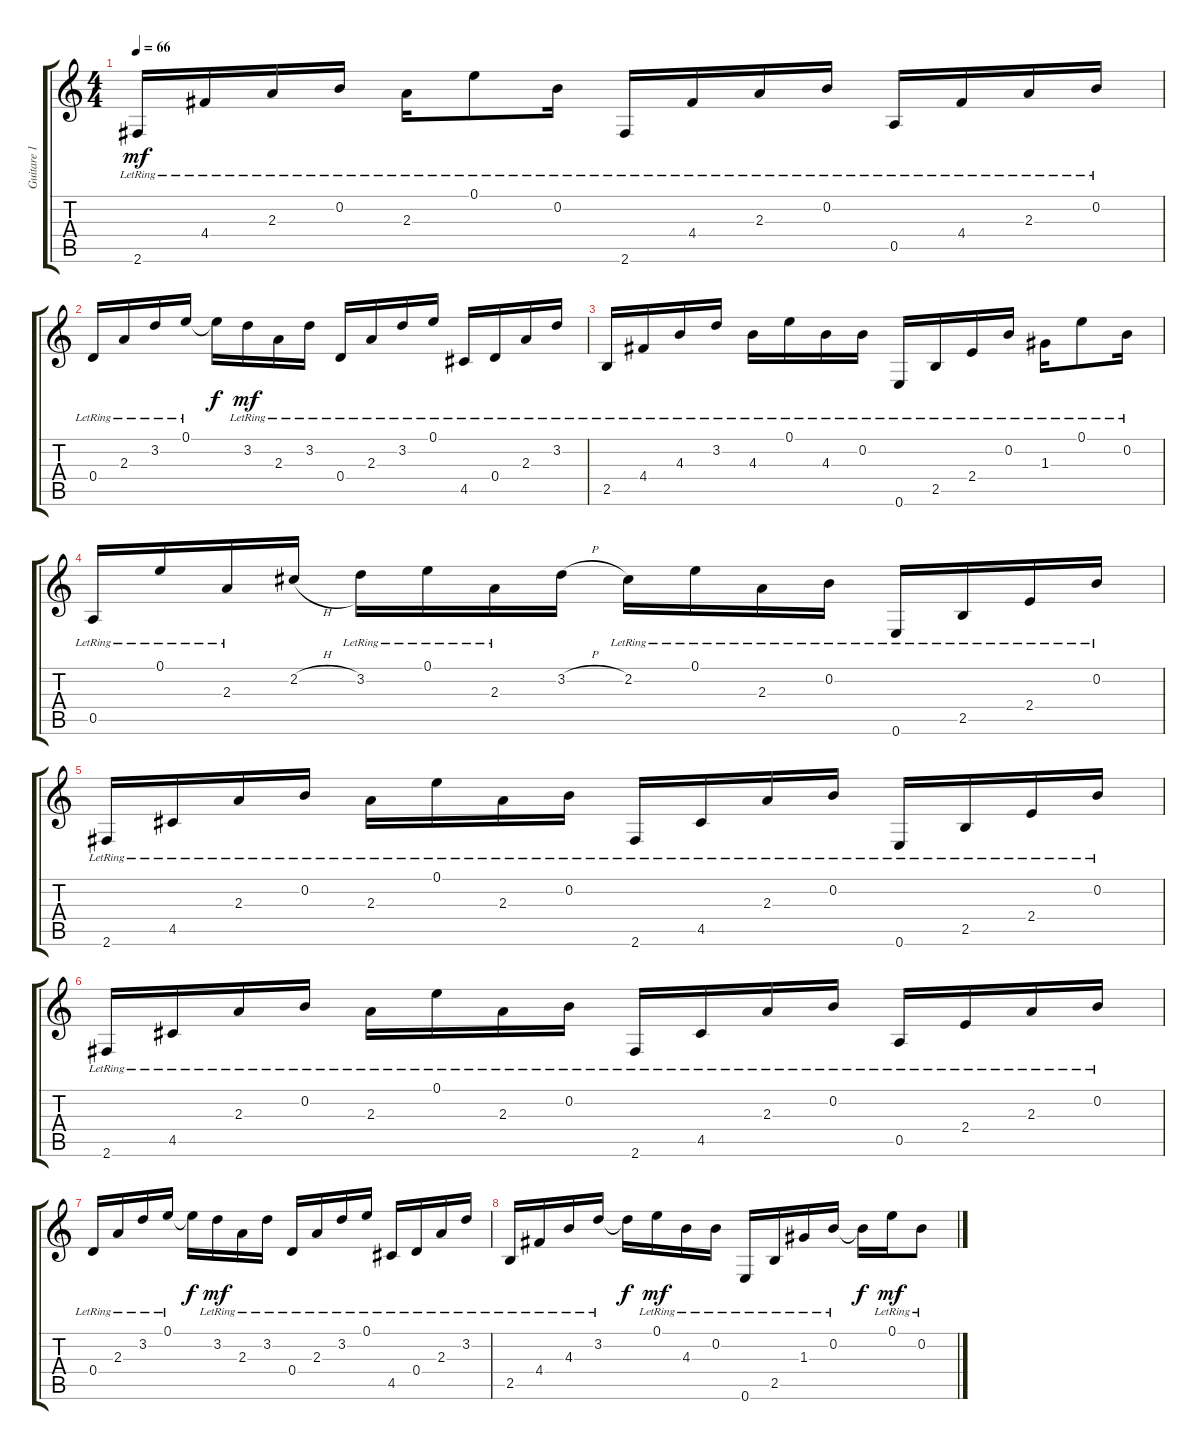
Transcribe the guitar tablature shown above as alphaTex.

\track ("Guitare 1" "Guitare 1") {instrument acousticguitarnylon}
\staff {score tabs}
\tuning (E4 B3 G3 D3 A2 E2) {hide}
\ts (4 4)
\tempo 66
\clef g2
\ks c
2.6{lr}.16{dy mf} 4.4{lr}.16 2.3{lr}.16 0.2{lr}.16 2.3{lr}.16 0.1{lr}.8 0.2{lr}.16 2.6{lr}.16 4.4{lr}.16 2.3{lr}.16 0.2{lr}.16 0.5{lr}.16 4.4{lr}.16 2.3{lr}.16 0.2{lr}.16 |
0.4{lr}.16 2.3{lr}.16 3.2{lr}.16 0.1{lr}.16 0.1{t}.16{dy f} 3.2{lr}.16{dy mf} 2.3{lr}.16 3.2{lr}.16 0.4{lr}.16 2.3{lr}.16 3.2{lr}.16 0.1{lr}.16 4.5{lr}.16 0.4{lr}.16 2.3{lr}.16 3.2{lr}.16 |
2.5{lr}.16 4.4{lr}.16 4.3{lr}.16 3.2{lr}.16 4.3{lr}.16 0.1{lr}.16 4.3{lr}.16 0.2{lr}.16 0.6{lr}.16 2.5{lr}.16 2.4{lr}.16 0.2{lr}.16 1.3{lr}.16 0.1{lr}.8 0.2{lr}.16 |
0.5{lr}.16 0.1{lr}.16 2.3{lr}.16 2.2{h}.16 3.2{lr}.16 0.1{lr}.16 2.3{lr}.16 3.2{h}.16 2.2{lr}.16 0.1{lr}.16 2.3{lr}.16 0.2{lr}.16 0.6{lr}.16 2.5{lr}.16 2.4{lr}.16 0.2{lr}.16 |
2.6{lr}.16 4.5{lr}.16 2.3{lr}.16 0.2{lr}.16 2.3{lr}.16 0.1{lr}.16 2.3{lr}.16 0.2{lr}.16 2.6{lr}.16 4.5{lr}.16 2.3{lr}.16 0.2{lr}.16 0.6{lr}.16 2.5{lr}.16 2.4{lr}.16 0.2{lr}.16 |
2.6{lr}.16 4.5{lr}.16 2.3{lr}.16 0.2{lr}.16 2.3{lr}.16 0.1{lr}.16 2.3{lr}.16 0.2{lr}.16 2.6{lr}.16 4.5{lr}.16 2.3{lr}.16 0.2{lr}.16 0.5{lr}.16 2.4{lr}.16 2.3{lr}.16 0.2{lr}.16 |
0.4{lr}.16 2.3{lr}.16 3.2{lr}.16 0.1{lr}.16 0.1{t}.16{dy f} 3.2{lr}.16{dy mf} 2.3{lr}.16 3.2{lr}.16 0.4{lr}.16 2.3{lr}.16 3.2{lr}.16 0.1{lr}.16 4.5{lr}.16 0.4{lr}.16 2.3{lr}.16 3.2{lr}.16 |
2.5{lr}.16 4.4{lr}.16 4.3{lr}.16 3.2{lr}.16 3.2{t}.16{dy f} 0.1{lr}.16{dy mf} 4.3{lr}.16 0.2{lr}.16 0.6{lr}.16 2.5{lr}.16 1.3{lr}.16 0.2{lr}.16 0.2{t}.16{dy f} 0.1{lr}.16{dy mf} 0.2{lr}.8
